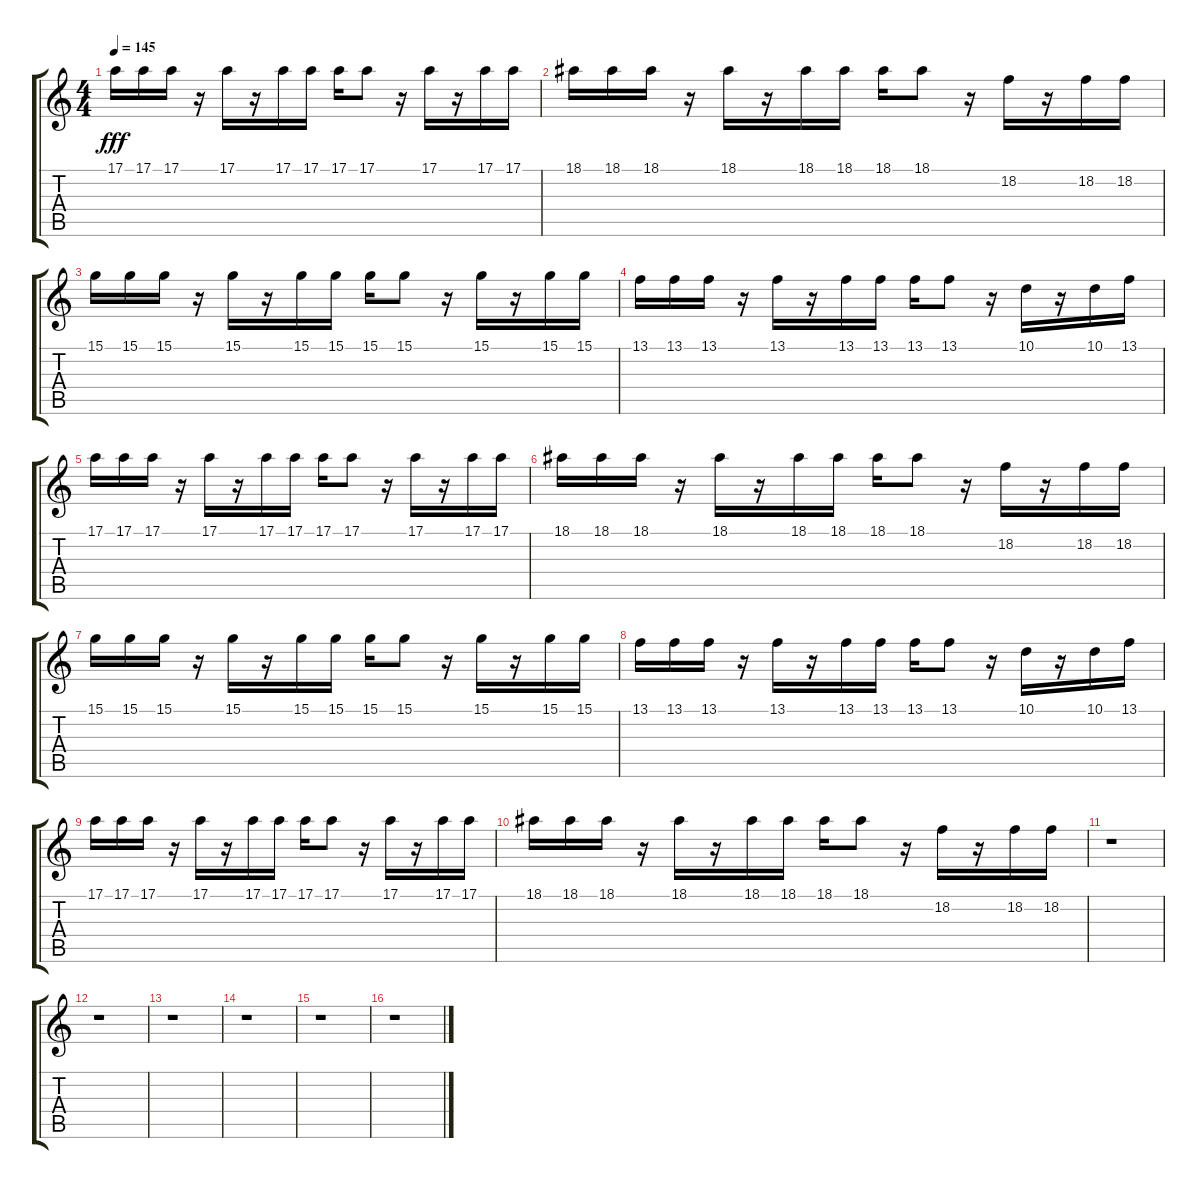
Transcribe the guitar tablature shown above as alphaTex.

\track "" {instrument lead3calliope}
\staff {score tabs}
\tuning (E4 B3 G3 D3 A2 E2) {hide}
\ts (4 4)
\tempo 145
\clef g2
\ks c
17.1.16{dy fff} 17.1.16 17.1.16 r.16 17.1.16 r.16 17.1.16 17.1.16 17.1.16 17.1.8 r.16 17.1.16 r.16 17.1.16 17.1.16 |
18.1.16 18.1.16 18.1.16 r.16 18.1.16 r.16 18.1.16 18.1.16 18.1.16 18.1.8 r.16 18.2.16 r.16 18.2.16 18.2.16 |
15.1.16 15.1.16 15.1.16 r.16 15.1.16 r.16 15.1.16 15.1.16 15.1.16 15.1.8 r.16 15.1.16 r.16 15.1.16 15.1.16 |
13.1.16 13.1.16 13.1.16 r.16 13.1.16 r.16 13.1.16 13.1.16 13.1.16 13.1.8 r.16 10.1.16 r.16 10.1.16 13.1.16 |
17.1.16 17.1.16 17.1.16 r.16 17.1.16 r.16 17.1.16 17.1.16 17.1.16 17.1.8 r.16 17.1.16 r.16 17.1.16 17.1.16 |
18.1.16 18.1.16 18.1.16 r.16 18.1.16 r.16 18.1.16 18.1.16 18.1.16 18.1.8 r.16 18.2.16 r.16 18.2.16 18.2.16 |
15.1.16 15.1.16 15.1.16 r.16 15.1.16 r.16 15.1.16 15.1.16 15.1.16 15.1.8 r.16 15.1.16 r.16 15.1.16 15.1.16 |
13.1.16 13.1.16 13.1.16 r.16 13.1.16 r.16 13.1.16 13.1.16 13.1.16 13.1.8 r.16 10.1.16 r.16 10.1.16 13.1.16 |
17.1.16 17.1.16 17.1.16 r.16 17.1.16 r.16 17.1.16 17.1.16 17.1.16 17.1.8 r.16 17.1.16 r.16 17.1.16 17.1.16 |
18.1.16 18.1.16 18.1.16 r.16 18.1.16 r.16 18.1.16 18.1.16 18.1.16 18.1.8 r.16 18.2.16 r.16 18.2.16 18.2.16 |
r.1 |
r.1 |
r.1 |
r.1 |
r.1 |
r.1
